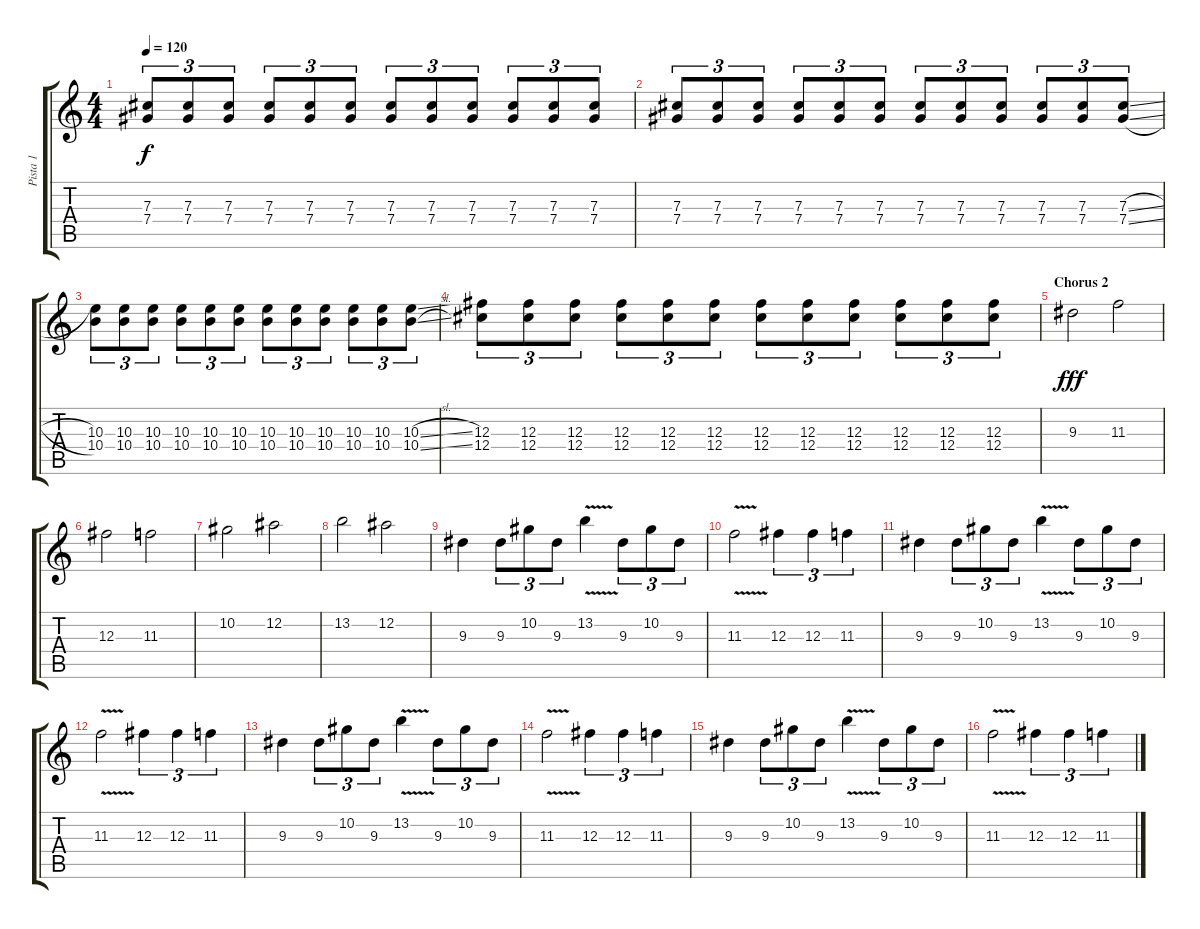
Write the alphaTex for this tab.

\track ("Pista 1" "Pista 1") {instrument distortionguitar}
\staff {score tabs}
\tuning (Eb4 Bb3 Gb3 Db3 Ab2 Db2) {hide}
\ts (4 4)
\tempo 120
\clef g2
\ks c
(7.3 7.4).8{tu (3 2) dy f} (7.3 7.4).8{tu (3 2)} (7.3 7.4).8{tu (3 2)} (7.3 7.4).8{tu (3 2)} (7.3 7.4).8{tu (3 2)} (7.3 7.4).8{tu (3 2)} (7.3 7.4).8{tu (3 2)} (7.3 7.4).8{tu (3 2)} (7.3 7.4).8{tu (3 2)} (7.3 7.4).8{tu (3 2)} (7.3 7.4).8{tu (3 2)} (7.3 7.4).8{tu (3 2)} |
(7.3 7.4).8{tu (3 2)} (7.3 7.4).8{tu (3 2)} (7.3 7.4).8{tu (3 2)} (7.3 7.4).8{tu (3 2)} (7.3 7.4).8{tu (3 2)} (7.3 7.4).8{tu (3 2)} (7.3 7.4).8{tu (3 2)} (7.3 7.4).8{tu (3 2)} (7.3 7.4).8{tu (3 2)} (7.3 7.4).8{tu (3 2)} (7.3 7.4).8{tu (3 2)} (7.3{sl} 7.4{sl}).8{tu (3 2)} |
(10.3 10.4).8{tu (3 2)} (10.3 10.4).8{tu (3 2)} (10.3 10.4).8{tu (3 2)} (10.3 10.4).8{tu (3 2)} (10.3 10.4).8{tu (3 2)} (10.3 10.4).8{tu (3 2)} (10.3 10.4).8{tu (3 2)} (10.3 10.4).8{tu (3 2)} (10.3 10.4).8{tu (3 2)} (10.3 10.4).8{tu (3 2)} (10.3 10.4).8{tu (3 2)} (10.3{sl} 10.4{sl}).8{tu (3 2)} |
(12.3 12.4).8{tu (3 2)} (12.3 12.4).8{tu (3 2)} (12.3 12.4).8{tu (3 2)} (12.3 12.4).8{tu (3 2)} (12.3 12.4).8{tu (3 2)} (12.3 12.4).8{tu (3 2)} (12.3 12.4).8{tu (3 2)} (12.3 12.4).8{tu (3 2)} (12.3 12.4).8{tu (3 2)} (12.3 12.4).8{tu (3 2)} (12.3 12.4).8{tu (3 2)} (12.3 12.4).8{tu (3 2)} |
\section ("" "Chorus 2")
9.3.2{dy fff} 11.3.2 |
12.3.2 11.3.2 |
10.2.2 12.2.2 |
13.2.2 12.2.2 |
9.3.4 9.3.8{tu (3 2)} 10.2.8{tu (3 2)} 9.3.8{tu (3 2)} 13.2{v}.4 9.3.8{tu (3 2)} 10.2.8{tu (3 2)} 9.3.8{tu (3 2)} |
11.3{v}.2 12.3.4{tu (3 2)} 12.3.4{tu (3 2)} 11.3.4{tu (3 2)} |
9.3.4 9.3.8{tu (3 2)} 10.2.8{tu (3 2)} 9.3.8{tu (3 2)} 13.2{v}.4 9.3.8{tu (3 2)} 10.2.8{tu (3 2)} 9.3.8{tu (3 2)} |
11.3{v}.2 12.3.4{tu (3 2)} 12.3.4{tu (3 2)} 11.3.4{tu (3 2)} |
9.3.4 9.3.8{tu (3 2)} 10.2.8{tu (3 2)} 9.3.8{tu (3 2)} 13.2{v}.4 9.3.8{tu (3 2)} 10.2.8{tu (3 2)} 9.3.8{tu (3 2)} |
11.3{v}.2 12.3.4{tu (3 2)} 12.3.4{tu (3 2)} 11.3.4{tu (3 2)} |
9.3.4 9.3.8{tu (3 2)} 10.2.8{tu (3 2)} 9.3.8{tu (3 2)} 13.2{v}.4 9.3.8{tu (3 2)} 10.2.8{tu (3 2)} 9.3.8{tu (3 2)} |
11.3{v}.2 12.3.4{tu (3 2)} 12.3.4{tu (3 2)} 11.3.4{tu (3 2)}
